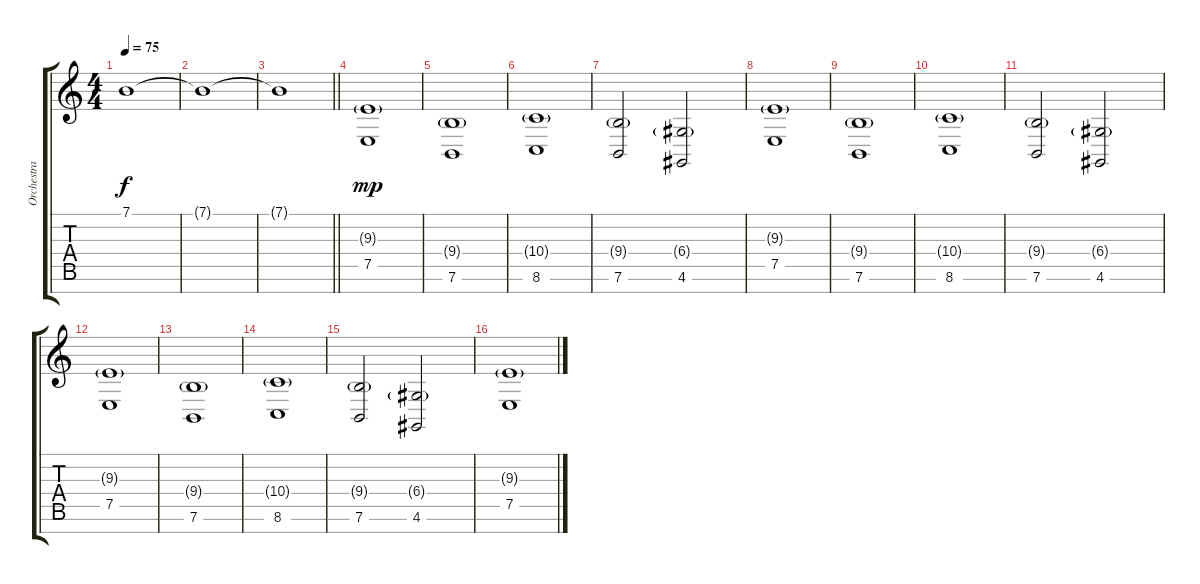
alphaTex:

\track ("Orchestra" "Orchestra") {instrument tremolostrings}
\staff {score tabs}
\tuning (E4 B3 G3 D3 A2 E2 B1) {hide}
\ts (4 4)
\tempo 75
\clef g2
\ks c
7.1{t}.1{dy f} |
7.1{t}.1 |
\barLineRight lightlight
7.1{t}.1{volume 9} |
\section ("" "")
(9.3{g} 7.5).1{dy mp volume 9 instrument stringensemble1} |
(9.4{g} 7.6).1 |
(10.4{g} 8.6).1 |
(9.4{g} 7.6).2 (6.4{g} 4.6).2 |
(9.3{g} 7.5).1 |
(9.4{g} 7.6).1 |
(10.4{g} 8.6).1 |
(9.4{g} 7.6).2 (6.4{g} 4.6).2 |
(9.3{g} 7.5).1 |
(9.4{g} 7.6).1 |
(10.4{g} 8.6).1 |
(9.4{g} 7.6).2 (6.4{g} 4.6).2 |
(9.3{g} 7.5).1
